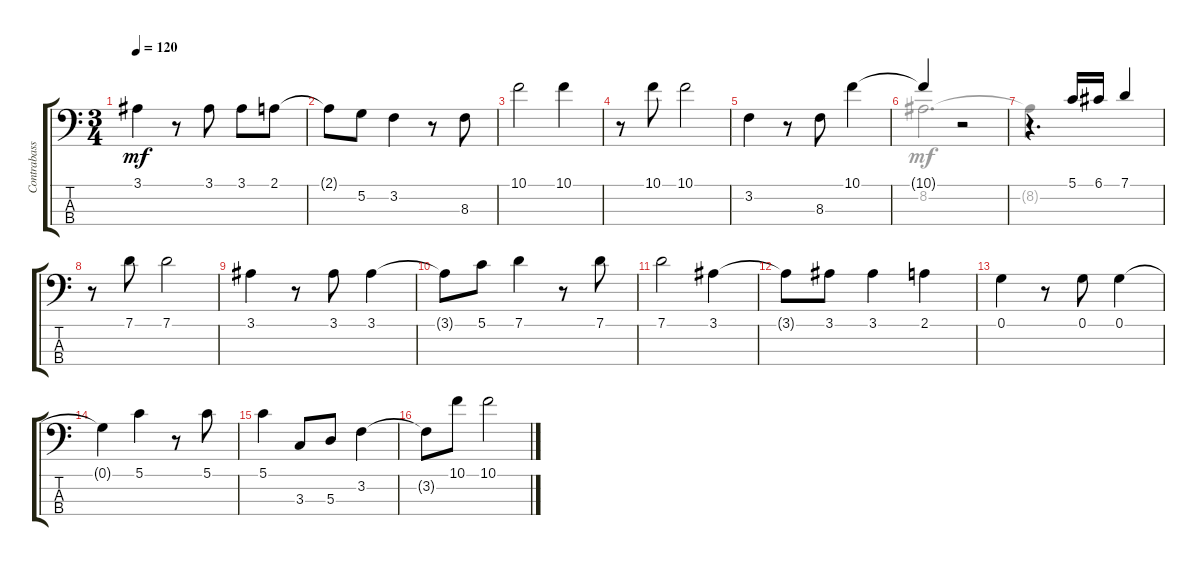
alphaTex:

\track ("Contrabass" "Contrabass") {instrument contrabass}
\staff {score tabs}
\tuning (G2 D2 A1 E1) {hide}
\voice
\ts (3 4)
\tempo 120
\clef f4
\ks aminor
3.1.4{dy mf} r.8 3.1.8 3.1.8 2.1.8 |
2.1{t}.8 5.2.8 3.2.4 r.8 8.3.8 |
10.1.2 10.1.4 |
r.8 10.1.8 10.1.2 |
3.2.4 r.8 8.3.8 10.1.4 |
10.1{t}.4 r.2 |
r.4{d} 5.1.16 6.1.16 7.1.4 |
r.8 7.1.8 7.1.2 |
3.1.4 r.8 3.1.8 3.1.4 |
3.1{t}.8 5.1.8 7.1.4 r.8 7.1.8 |
7.1.2 3.1.4 |
3.1{t}.8 3.1.8 3.1.4 2.1.4 |
0.1.4 r.8 0.1.8 0.1.4 |
0.1{t}.4 5.1.4 r.8 5.1.8 |
5.1.4 3.3.8 5.3.8 3.2.4 |
3.2{t}.8 10.1.8 10.1.2
\voice
\clef f4
\ottava regular
\simile none
\ks aminor
|
|
|
|
|
8.2.2{d} |
8.2{t}.4 |
|
|
|
|
|
|
|
|
